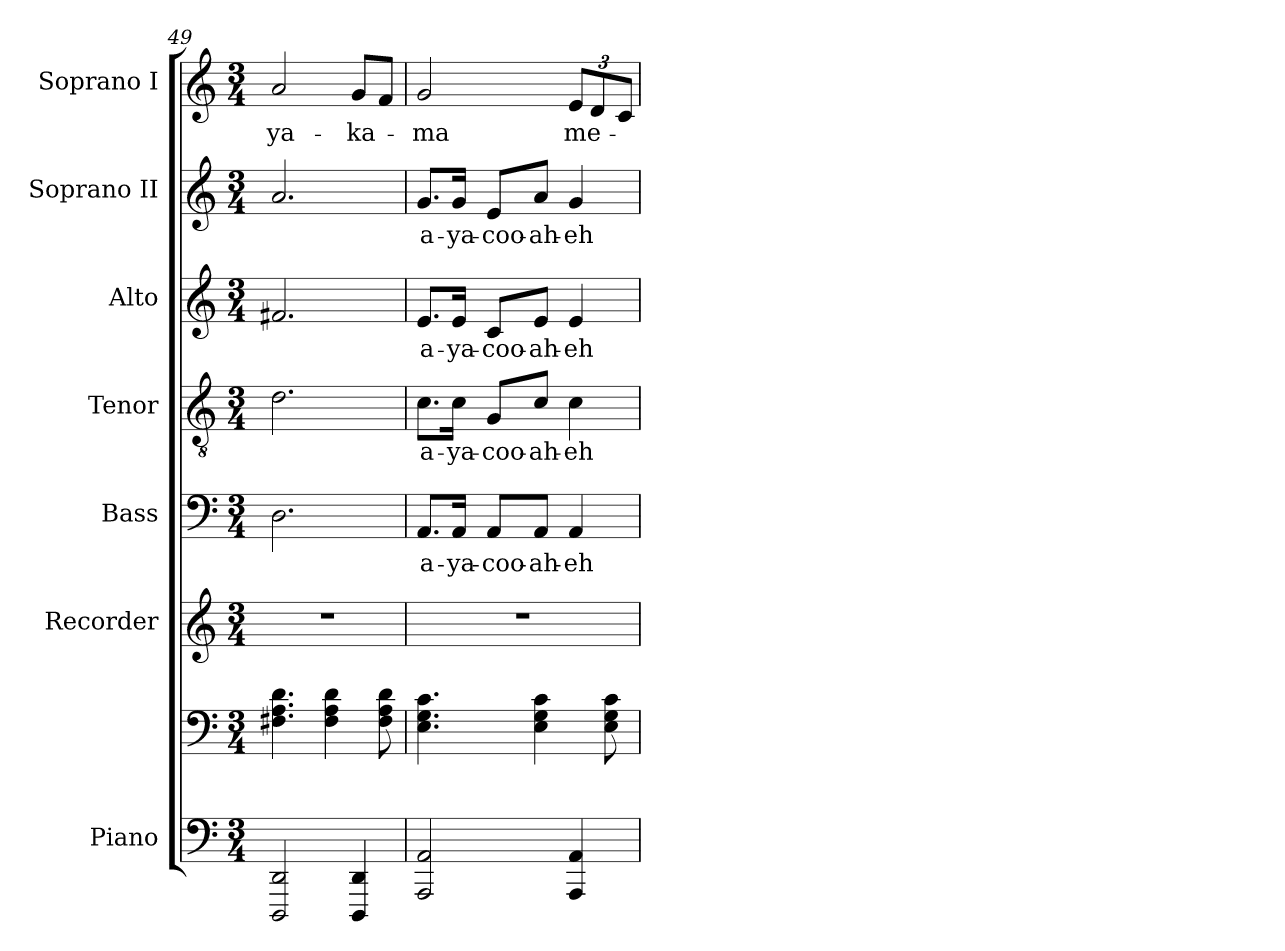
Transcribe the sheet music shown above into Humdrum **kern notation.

**kern	**kern	**kern	**kern	**text	**kern	**text	**kern	**text	**kern	**text	**kern	**text
*part7	*part7	*part6	*part5	*part5	*part4	*part4	*part3	*part3	*part2	*part2	*part1	*part1
*staff8	*staff7	*staff6	*staff5	*staff5	*staff4	*staff4	*staff3	*staff3	*staff2	*staff2	*staff1	*staff1
*I"Piano	*	*I"Recorder	*I"Bass	*	*I"Tenor	*	*I"Alto	*	*I"Soprano II	*	*I"Soprano I	*
*I'Pno.	*	*I'R.	*I'B.	*	*I'T.	*	*I'A.	*	*I'S.2	*	*I'S.1	*
*clefF4	*clefF4	*clefG2	*clefF4	*	*clefGv2	*	*clefG2	*	*clefG2	*	*clefG2	*
*k[]	*k[]	*k[]	*k[]	*	*k[]	*	*k[]	*	*k[]	*	*k[]	*
*M3/4	*M3/4	*M3/4	*M3/4	*	*M3/4	*	*M3/4	*	*M3/4	*	*M3/4	*
=49	=49	=49	=49	=49	=49	=49	=49	=49	=49	=49	=49	=49
2DDD/ 2DD/	4.F#X\ 4.A\ 4.d\	2.r	2.D\	.	2.d\	.	2.f#X/	.	2.a/	.	2a/	ya-
.	4F#\ 4A\ 4d\	.	.	.	.	.	.	.	.	.	.	.
4DDD/ 4DD/	.	.	.	.	.	.	.	.	.	.	8g/L	-ka-
.	8F#\ 8A\ 8d\	.	.	.	.	.	.	.	.	.	8f/J	.
!!LO:PB:g=z
=50	=50	=50	=50	=50	=50	=50	=50	=50	=50	=50	=50	=50
2AAA/ 2AA/	4.E\ 4.G\ 4.c\	2.r	8.AA/L	a-	8.c\L	a-	8.e/L	a-	8.g/L	a-	2g/	-ma
.	.	.	16AA/Jk	-ya-	16c\Jk	-ya-	16e/Jk	-ya-	16g/Jk	-ya-	.	.
.	.	.	8AA/L	-coo-	8G/L	-coo-	8c/L	-coo-	8e/L	-coo-	.	.
.	4E\ 4G\ 4c\	.	8AA/J	-ah-	8c/J	-ah-	8e/J	-ah-	8a/J	-ah-	.	.
*	*	*	*	*	*	*	*	*	*	*	*Xbrackettup	*
4AAA/ 4AA/	.	.	4AA/	-eh	4c\	-eh	4e/	-eh	4g/	-eh	12e/L	me-
.	.	.	.	.	.	.	.	.	.	.	12d/	.
.	8E\ 8G\ 8c\	.	.	.	.	.	.	.	.	.	.	.
.	.	.	.	.	.	.	.	.	.	.	12c/J	.
=	=	=	=	=	=	=	=	=	=	=	=	=
*-	*-	*-	*-	*-	*-	*-	*-	*-	*-	*-	*-	*-
